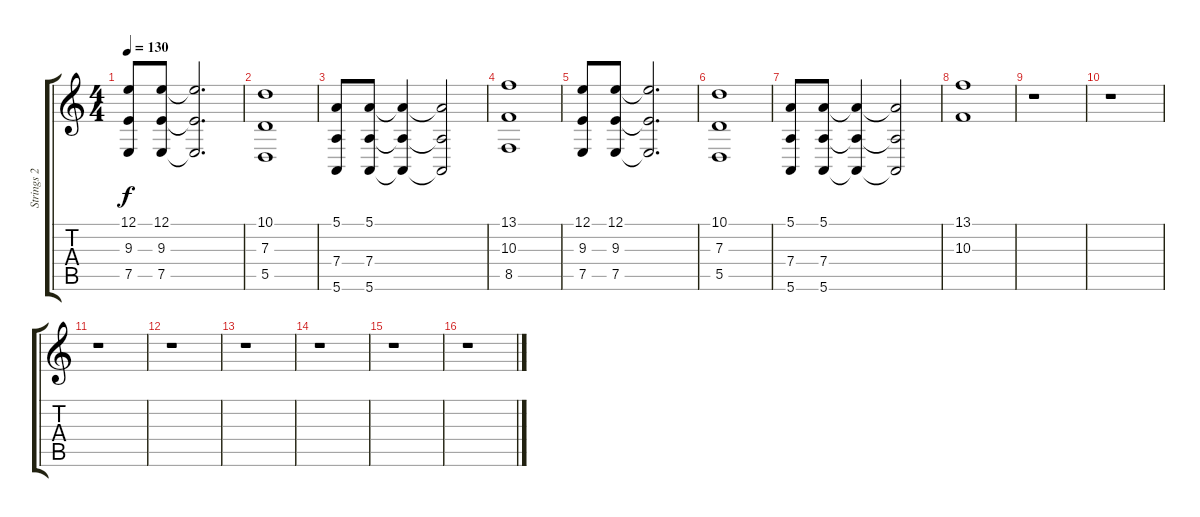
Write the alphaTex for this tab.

\track ("Strings 2 - oboe" "Strings 2 ") {instrument oboe}
\staff {score tabs}
\tuning (E4 B3 G3 D3 A2 E2) {hide}
\ts (4 4)
\tempo 130
\clef g2
\ks c
(12.1 9.3 7.5).8{dy f volume 13 balance 8 instrument stringensemble1} (12.1 9.3 7.5).8 (12.1{t} 9.3{t} 7.5{t}).2{d} |
(10.1 7.3 5.5).1 |
(5.1 7.4 5.6).8 (5.1 7.4 5.6).8 (5.1{t} 7.4{t} 5.6{t}).4 (5.1{t} 7.4{t} 5.6{t}).2 |
(13.1 10.3 8.5).1 |
(12.1 9.3 7.5).8{volume 14 balance 8 instrument stringensemble1} (12.1 9.3 7.5).8 (12.1{t} 9.3{t} 7.5{t}).2{d} |
(10.1 7.3 5.5).1 |
(5.1 7.4 5.6).8 (5.1 7.4 5.6).8 (5.1{t} 7.4{t} 5.6{t}).4 (5.1{t} 7.4{t} 5.6{t}).2 |
(13.1 10.3).1 |
r.1 |
r.1 |
r.1 |
r.1 |
r.1 |
r.1 |
r.1 |
r.1
